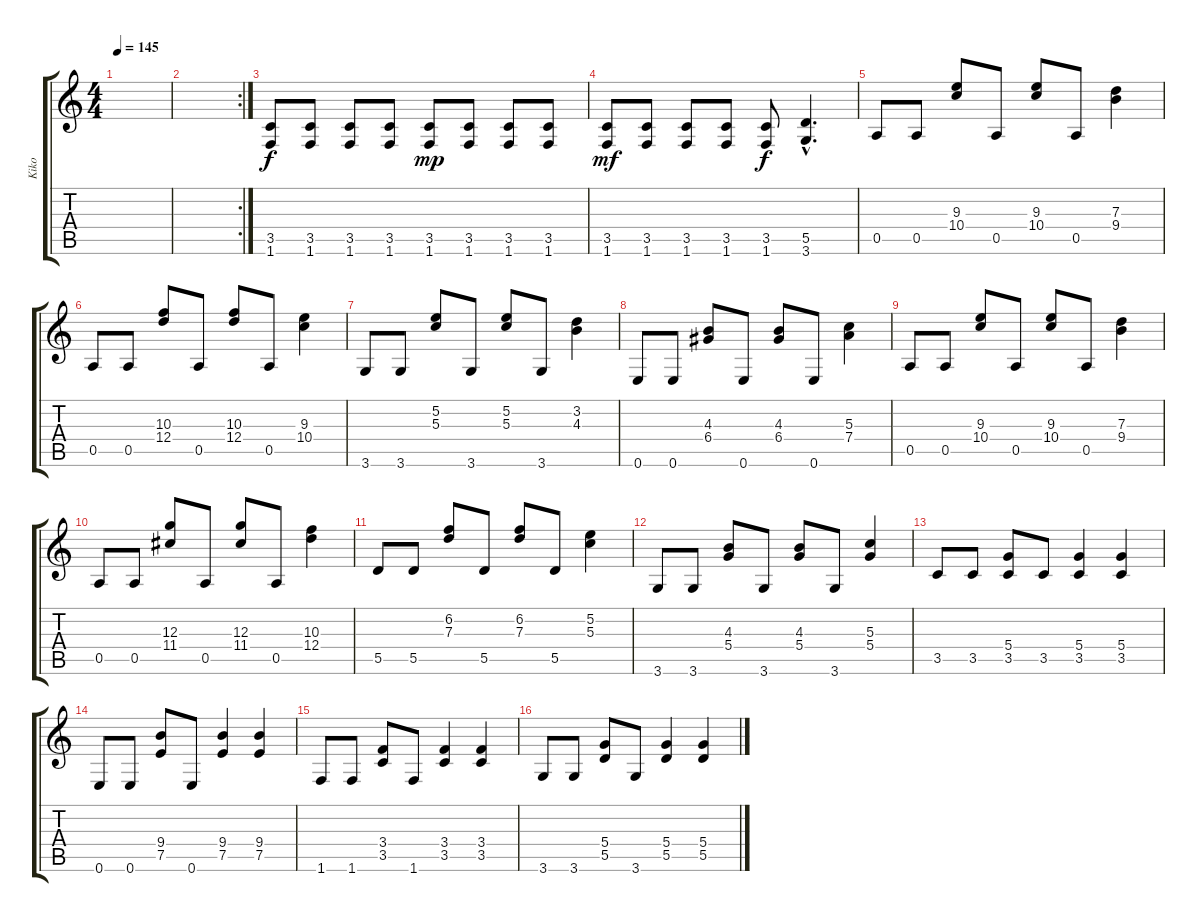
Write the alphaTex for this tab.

\track ("Kiko" "Kiko") {instrument distortionguitar}
\staff {score tabs}
\tuning (E4 B3 G3 D3 A2 E2) {hide}
\ts (4 4)
\tempo 145
\clef g2
\ks c
|
\rc 2
|
(3.5 1.6).8 (3.5 1.6).8 (3.5 1.6).8 (3.5 1.6).8 (3.5 1.6).8{dy mp} (3.5 1.6).8 (3.5 1.6).8 (3.5 1.6).8 |
(3.5 1.6).8{dy mf} (3.5 1.6).8 (3.5 1.6).8 (3.5 1.6).8 (3.5 1.6).8{dy f} (5.5{hac} 3.6{hac}).4{d} |
0.5.8 0.5.8 (9.3 10.4).8 0.5.8 (9.3 10.4).8 0.5.8 (7.3 9.4).4 |
0.5.8 0.5.8 (10.3 12.4).8 0.5.8 (10.3 12.4).8 0.5.8 (9.3 10.4).4 |
3.6.8 3.6.8 (5.2 5.3).8 3.6.8 (5.2 5.3).8 3.6.8 (3.2 4.3).4 |
0.6.8 0.6.8 (4.3 6.4).8 0.6.8 (4.3 6.4).8 0.6.8 (5.3 7.4).4 |
0.5.8 0.5.8 (9.3 10.4).8 0.5.8 (9.3 10.4).8 0.5.8 (7.3 9.4).4 |
0.5.8 0.5.8 (12.3 11.4).8 0.5.8 (12.3 11.4).8 0.5.8 (10.3 12.4).4 |
5.5.8 5.5.8 (6.2 7.3).8 5.5.8 (6.2 7.3).8 5.5.8 (5.2 5.3).4 |
3.6.8 3.6.8 (4.3 5.4).8 3.6.8 (4.3 5.4).8 3.6.8 (5.3 5.4).4 |
3.5.8 3.5.8 (5.4 3.5).8 3.5.8 (5.4 3.5).4 (5.4 3.5).4 |
0.6.8 0.6.8 (9.4 7.5).8 0.6.8 (9.4 7.5).4 (9.4 7.5).4 |
1.6.8 1.6.8 (3.4 3.5).8 1.6.8 (3.4 3.5).4 (3.4 3.5).4 |
3.6.8 3.6.8 (5.4 5.5).8 3.6.8 (5.4 5.5).4 (5.4 5.5).4
